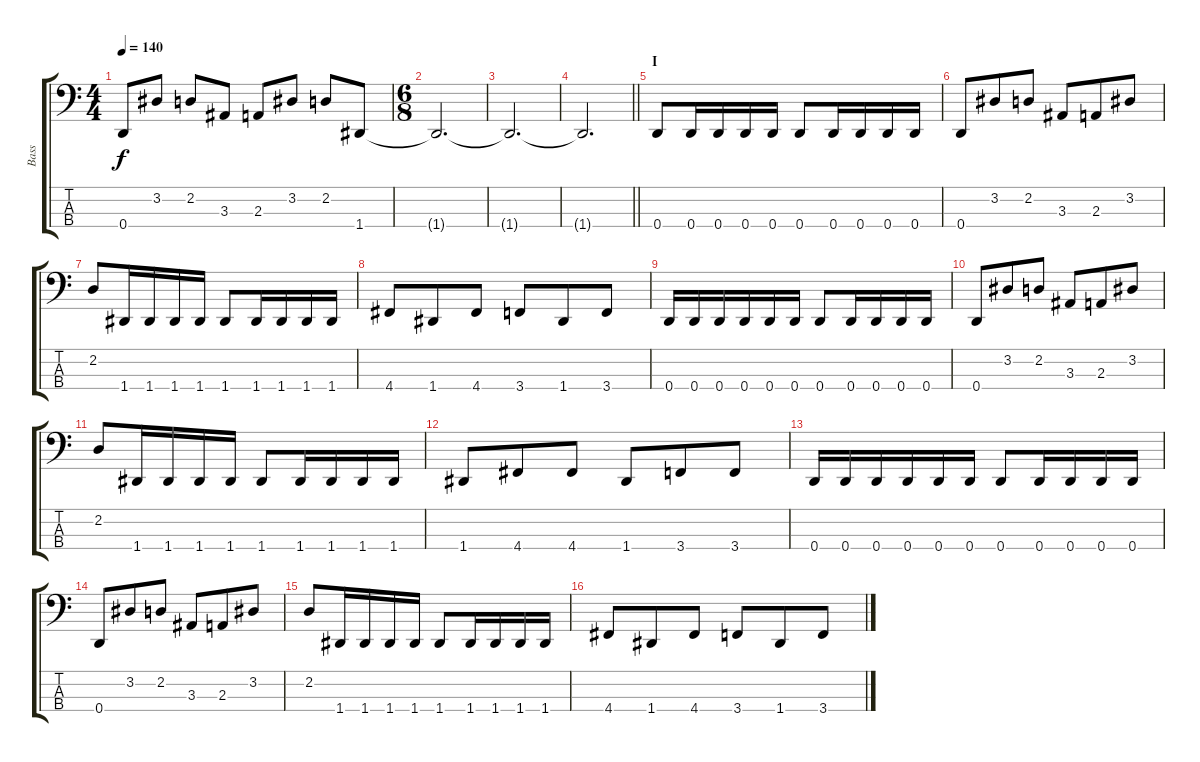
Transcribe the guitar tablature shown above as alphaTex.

\track ("Bass" "Bass") {instrument electricbasspick}
\staff {score tabs}
\tuning (F2 C2 G1 D1) {hide}
\ts (4 4)
\tempo 140
\clef f4
\ks c
0.4.8{dy f} 3.2.8 2.2.8 3.3.8 2.3.8 3.2.8 2.2.8 1.4.8 |
\ts (6 8)
1.4{t}.2{d} |
1.4{t}.2{d} |
\barLineRight lightlight
1.4{t}.2{d} |
\section ("" "I")
0.4.8 0.4.16 0.4.16 0.4.16 0.4.16 0.4.8 0.4.16 0.4.16 0.4.16 0.4.16 |
0.4.8 3.2.8 2.2.8 3.3.8 2.3.8 3.2.8 |
2.2.8 1.4.16 1.4.16 1.4.16 1.4.16 1.4.8 1.4.16 1.4.16 1.4.16 1.4.16 |
4.4.8 1.4.8 4.4.8 3.4.8 1.4.8 3.4.8 |
0.4.16 0.4.16 0.4.16 0.4.16 0.4.16 0.4.16 0.4.8 0.4.16 0.4.16 0.4.16 0.4.16 |
0.4.8 3.2.8 2.2.8 3.3.8 2.3.8 3.2.8 |
2.2.8 1.4.16 1.4.16 1.4.16 1.4.16 1.4.8 1.4.16 1.4.16 1.4.16 1.4.16 |
1.4.8 4.4.8 4.4.8 1.4.8 3.4.8 3.4.8 |
0.4.16 0.4.16 0.4.16 0.4.16 0.4.16 0.4.16 0.4.8 0.4.16 0.4.16 0.4.16 0.4.16 |
0.4.8 3.2.8 2.2.8 3.3.8 2.3.8 3.2.8 |
2.2.8 1.4.16 1.4.16 1.4.16 1.4.16 1.4.8 1.4.16 1.4.16 1.4.16 1.4.16 |
4.4.8 1.4.8 4.4.8 3.4.8 1.4.8 3.4.8
